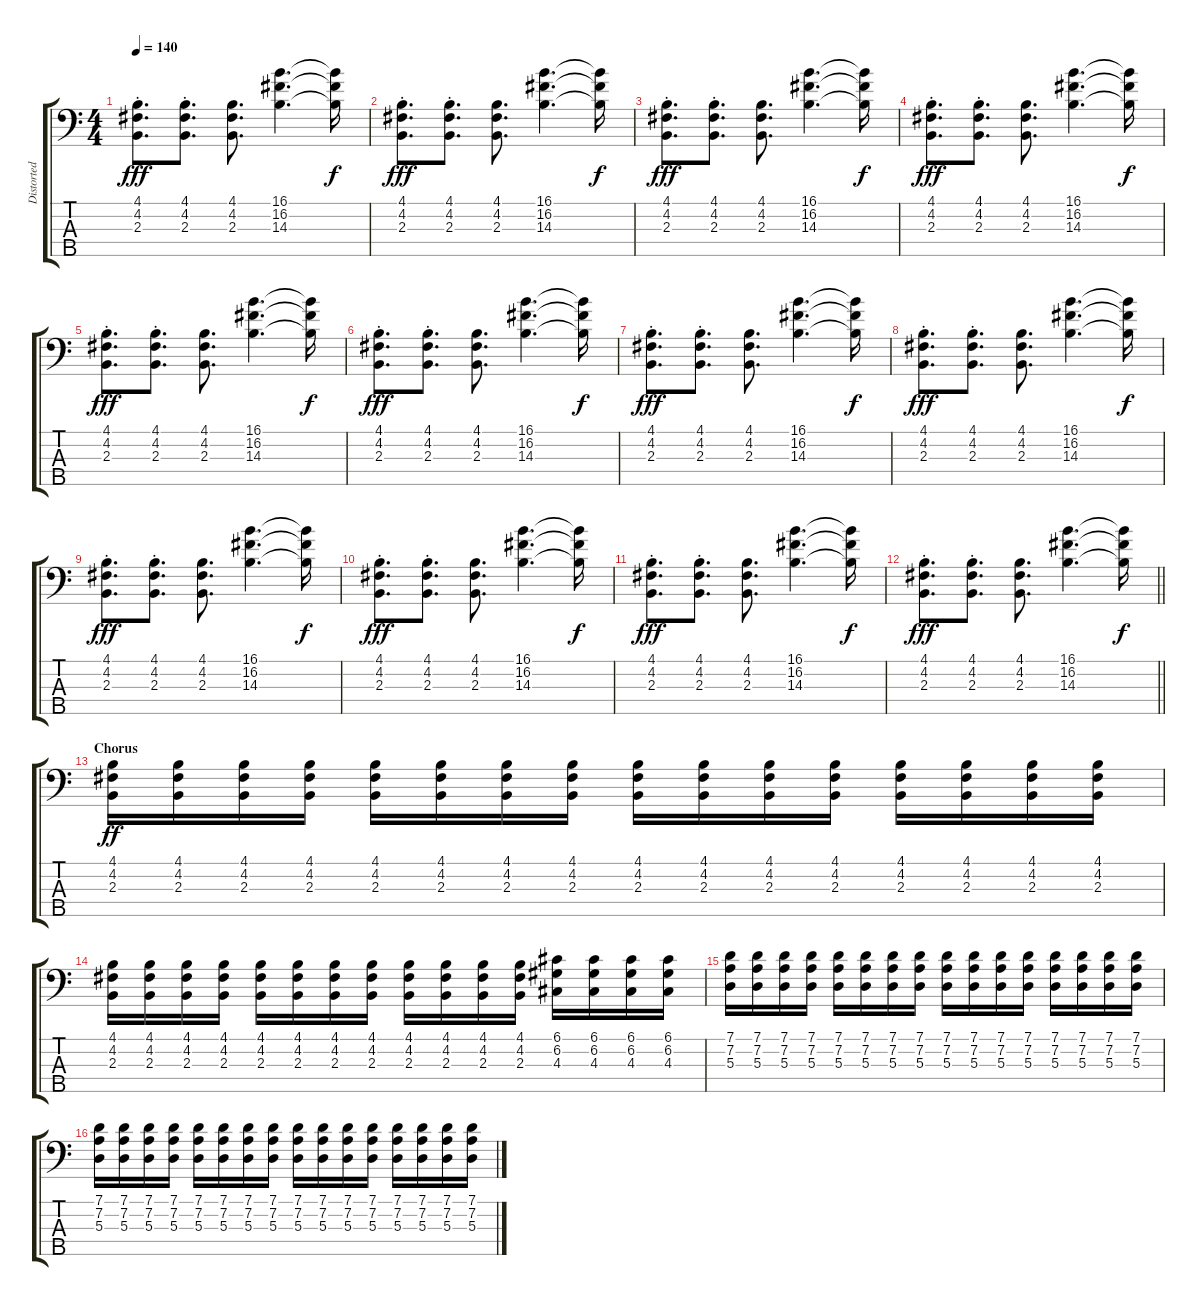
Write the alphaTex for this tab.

\track ("Distorted Bass" "Distorted ") {instrument electricbassfinger}
\staff {score tabs}
\tuning (G2 D2 A1 E1 B0) {hide}
\ts (4 4)
\tempo 140
\clef f4
\ks c
(4.1{st} 4.2{st} 2.3{st}).8{d dy fff} (4.1{st} 4.2{st} 2.3{st}).8{d} (4.1 4.2 2.3).8{d} (16.1 16.2 14.3).4{d} (16.1{t} 16.2{t} 14.3{t}).16{dy f} |
(4.1{st} 4.2{st} 2.3{st}).8{d dy fff} (4.1{st} 4.2{st} 2.3{st}).8{d} (4.1 4.2 2.3).8{d} (16.1 16.2 14.3).4{d} (16.1{t} 16.2{t} 14.3{t}).16{dy f} |
(4.1{st} 4.2{st} 2.3{st}).8{d dy fff} (4.1{st} 4.2{st} 2.3{st}).8{d} (4.1 4.2 2.3).8{d} (16.1 16.2 14.3).4{d} (16.1{t} 16.2{t} 14.3{t}).16{dy f} |
(4.1{st} 4.2{st} 2.3{st}).8{d dy fff} (4.1{st} 4.2{st} 2.3{st}).8{d} (4.1 4.2 2.3).8{d} (16.1 16.2 14.3).4{d} (16.1{t} 16.2{t} 14.3{t}).16{dy f} |
(4.1{st} 4.2{st} 2.3{st}).8{d dy fff} (4.1{st} 4.2{st} 2.3{st}).8{d} (4.1 4.2 2.3).8{d} (16.1 16.2 14.3).4{d} (16.1{t} 16.2{t} 14.3{t}).16{dy f} |
(4.1{st} 4.2{st} 2.3{st}).8{d dy fff} (4.1{st} 4.2{st} 2.3{st}).8{d} (4.1 4.2 2.3).8{d} (16.1 16.2 14.3).4{d} (16.1{t} 16.2{t} 14.3{t}).16{dy f} |
(4.1{st} 4.2{st} 2.3{st}).8{d dy fff} (4.1{st} 4.2{st} 2.3{st}).8{d} (4.1 4.2 2.3).8{d} (16.1 16.2 14.3).4{d} (16.1{t} 16.2{t} 14.3{t}).16{dy f} |
(4.1{st} 4.2{st} 2.3{st}).8{d dy fff} (4.1{st} 4.2{st} 2.3{st}).8{d} (4.1 4.2 2.3).8{d} (16.1 16.2 14.3).4{d} (16.1{t} 16.2{t} 14.3{t}).16{dy f} |
(4.1{st} 4.2{st} 2.3{st}).8{d dy fff} (4.1{st} 4.2{st} 2.3{st}).8{d} (4.1 4.2 2.3).8{d} (16.1 16.2 14.3).4{d} (16.1{t} 16.2{t} 14.3{t}).16{dy f} |
(4.1{st} 4.2{st} 2.3{st}).8{d dy fff} (4.1{st} 4.2{st} 2.3{st}).8{d} (4.1 4.2 2.3).8{d} (16.1 16.2 14.3).4{d} (16.1{t} 16.2{t} 14.3{t}).16{dy f} |
(4.1{st} 4.2{st} 2.3{st}).8{d dy fff} (4.1{st} 4.2{st} 2.3{st}).8{d} (4.1 4.2 2.3).8{d} (16.1 16.2 14.3).4{d} (16.1{t} 16.2{t} 14.3{t}).16{dy f} |
\barLineRight lightlight
(4.1{st} 4.2{st} 2.3{st}).8{d dy fff} (4.1{st} 4.2{st} 2.3{st}).8{d} (4.1 4.2 2.3).8{d} (16.1 16.2 14.3).4{d} (16.1{t} 16.2{t} 14.3{t}).16{dy f} |
\section ("" "Chorus")
(4.1 4.2 2.3).16{dy ff} (4.1 4.2 2.3).16 (4.1 4.2 2.3).16 (4.1 4.2 2.3).16 (4.1 4.2 2.3).16 (4.1 4.2 2.3).16 (4.1 4.2 2.3).16 (4.1 4.2 2.3).16 (4.1 4.2 2.3).16 (4.1 4.2 2.3).16 (4.1 4.2 2.3).16 (4.1 4.2 2.3).16 (4.1 4.2 2.3).16 (4.1 4.2 2.3).16 (4.1 4.2 2.3).16 (4.1 4.2 2.3).16 |
(4.1 4.2 2.3).16 (4.1 4.2 2.3).16 (4.1 4.2 2.3).16 (4.1 4.2 2.3).16 (4.1 4.2 2.3).16 (4.1 4.2 2.3).16 (4.1 4.2 2.3).16 (4.1 4.2 2.3).16 (4.1 4.2 2.3).16 (4.1 4.2 2.3).16 (4.1 4.2 2.3).16 (4.1 4.2 2.3).16 (6.1 6.2 4.3).16 (6.1 6.2 4.3).16 (6.1 6.2 4.3).16 (6.1 6.2 4.3).16 |
(7.1 7.2 5.3).16 (7.1 7.2 5.3).16 (7.1 7.2 5.3).16 (7.1 7.2 5.3).16 (7.1 7.2 5.3).16 (7.1 7.2 5.3).16 (7.1 7.2 5.3).16 (7.1 7.2 5.3).16 (7.1 7.2 5.3).16 (7.1 7.2 5.3).16 (7.1 7.2 5.3).16 (7.1 7.2 5.3).16 (7.1 7.2 5.3).16 (7.1 7.2 5.3).16 (7.1 7.2 5.3).16 (7.1 7.2 5.3).16 |
(7.1 7.2 5.3).16 (7.1 7.2 5.3).16 (7.1 7.2 5.3).16 (7.1 7.2 5.3).16 (7.1 7.2 5.3).16 (7.1 7.2 5.3).16 (7.1 7.2 5.3).16 (7.1 7.2 5.3).16 (7.1 7.2 5.3).16 (7.1 7.2 5.3).16 (7.1 7.2 5.3).16 (7.1 7.2 5.3).16 (7.1 7.2 5.3).16 (7.1 7.2 5.3).16 (7.1 7.2 5.3).16 (7.1 7.2 5.3).16
